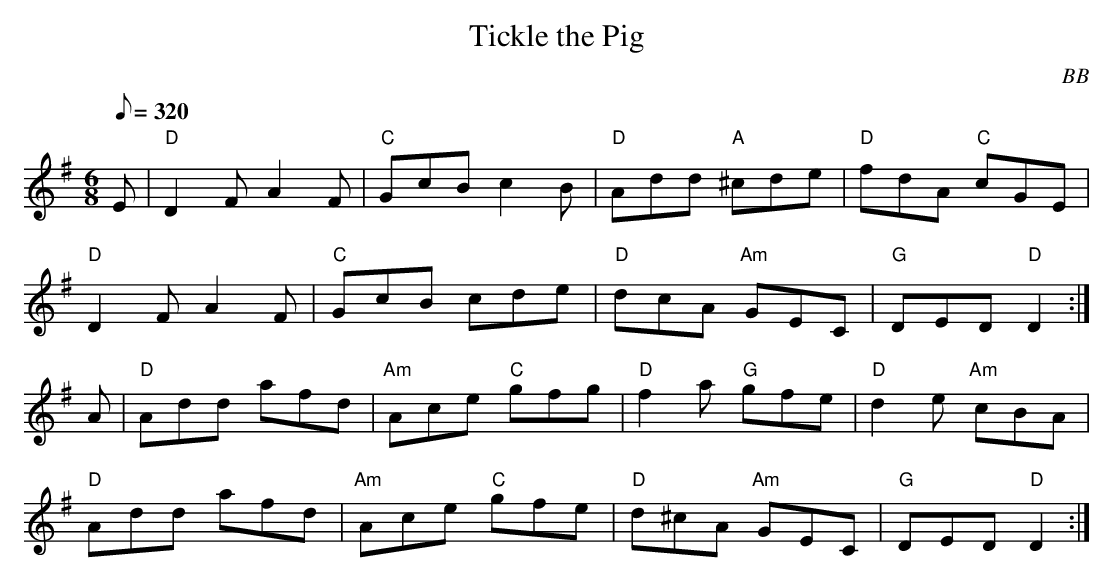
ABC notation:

X:1
T: Tickle the Pig
C: BB
Q: 1/8=320
M: 6/8
L: 1/8
K: Dmix
E | "D"D2 F A2 F | "C"GcB c2 B | "D"Add "A"^cde | "D"fdA "C"cGE |
"D"D2 F A2 F | "C"GcB cde | "D"dcA "Am"GEC | "G"DED "D"D2 :|
A|"D"Add afd | "Am"Ace "C"gfg | "D"f2 a "G"gfe | "D"d2 e "Am"cBA |
"D"Add afd | "Am"Ace "C"gfe | "D"d^cA "Am"GEC |"G"DED "D"D2 :|
